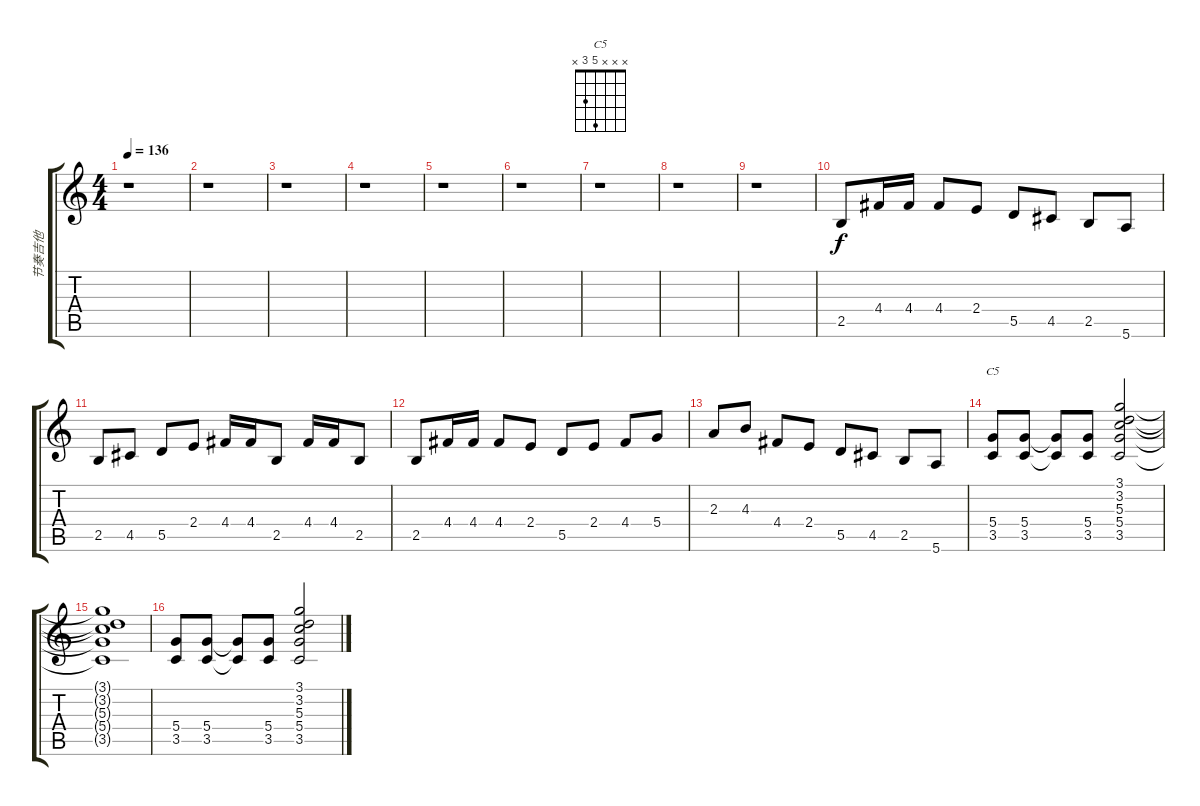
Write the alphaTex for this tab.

\track ("节奏吉他" "节奏吉他") {instrument overdrivenguitar}
\staff {score tabs}
\tuning (E4 B3 G3 D3 A2 E2) {hide}
\chord ("C5" x x x 5 3 x)
\ts (4 4)
\tempo 136
\clef g2
\ks c
r.1{dy f instrument overdrivenguitar} |
r.1 |
r.1 |
r.1 |
r.1 |
r.1 |
r.1 |
r.1 |
r.1 |
2.5.8 4.4.16 4.4.16 4.4.8 2.4.8 5.5.8 4.5.8 2.5.8 5.6.8 |
2.5.8 4.5.8 5.5.8 2.4.8 4.4.16 4.4.16 2.5.8 4.4.16 4.4.16 2.5.8 |
2.5.8 4.4.16 4.4.16 4.4.8 2.4.8 5.5.8 2.4.8 4.4.8 5.4.8 |
2.3.8 4.3.8 4.4.8 2.4.8 5.5.8 4.5.8 2.5.8 5.6.8 |
(5.4 3.5).8{ch "C5"} (5.4 3.5).8 (5.4{t} 3.5{t}).8 (5.4 3.5).8 (3.1 3.2 5.3 5.4 3.5).2 |
(3.1{t} 3.2{t} 5.3{t} 5.4{t} 3.5{t}).1 |
(5.4 3.5).8 (5.4 3.5).8 (5.4{t} 3.5{t}).8 (5.4 3.5).8 (3.1 3.2 5.3 5.4 3.5).2
